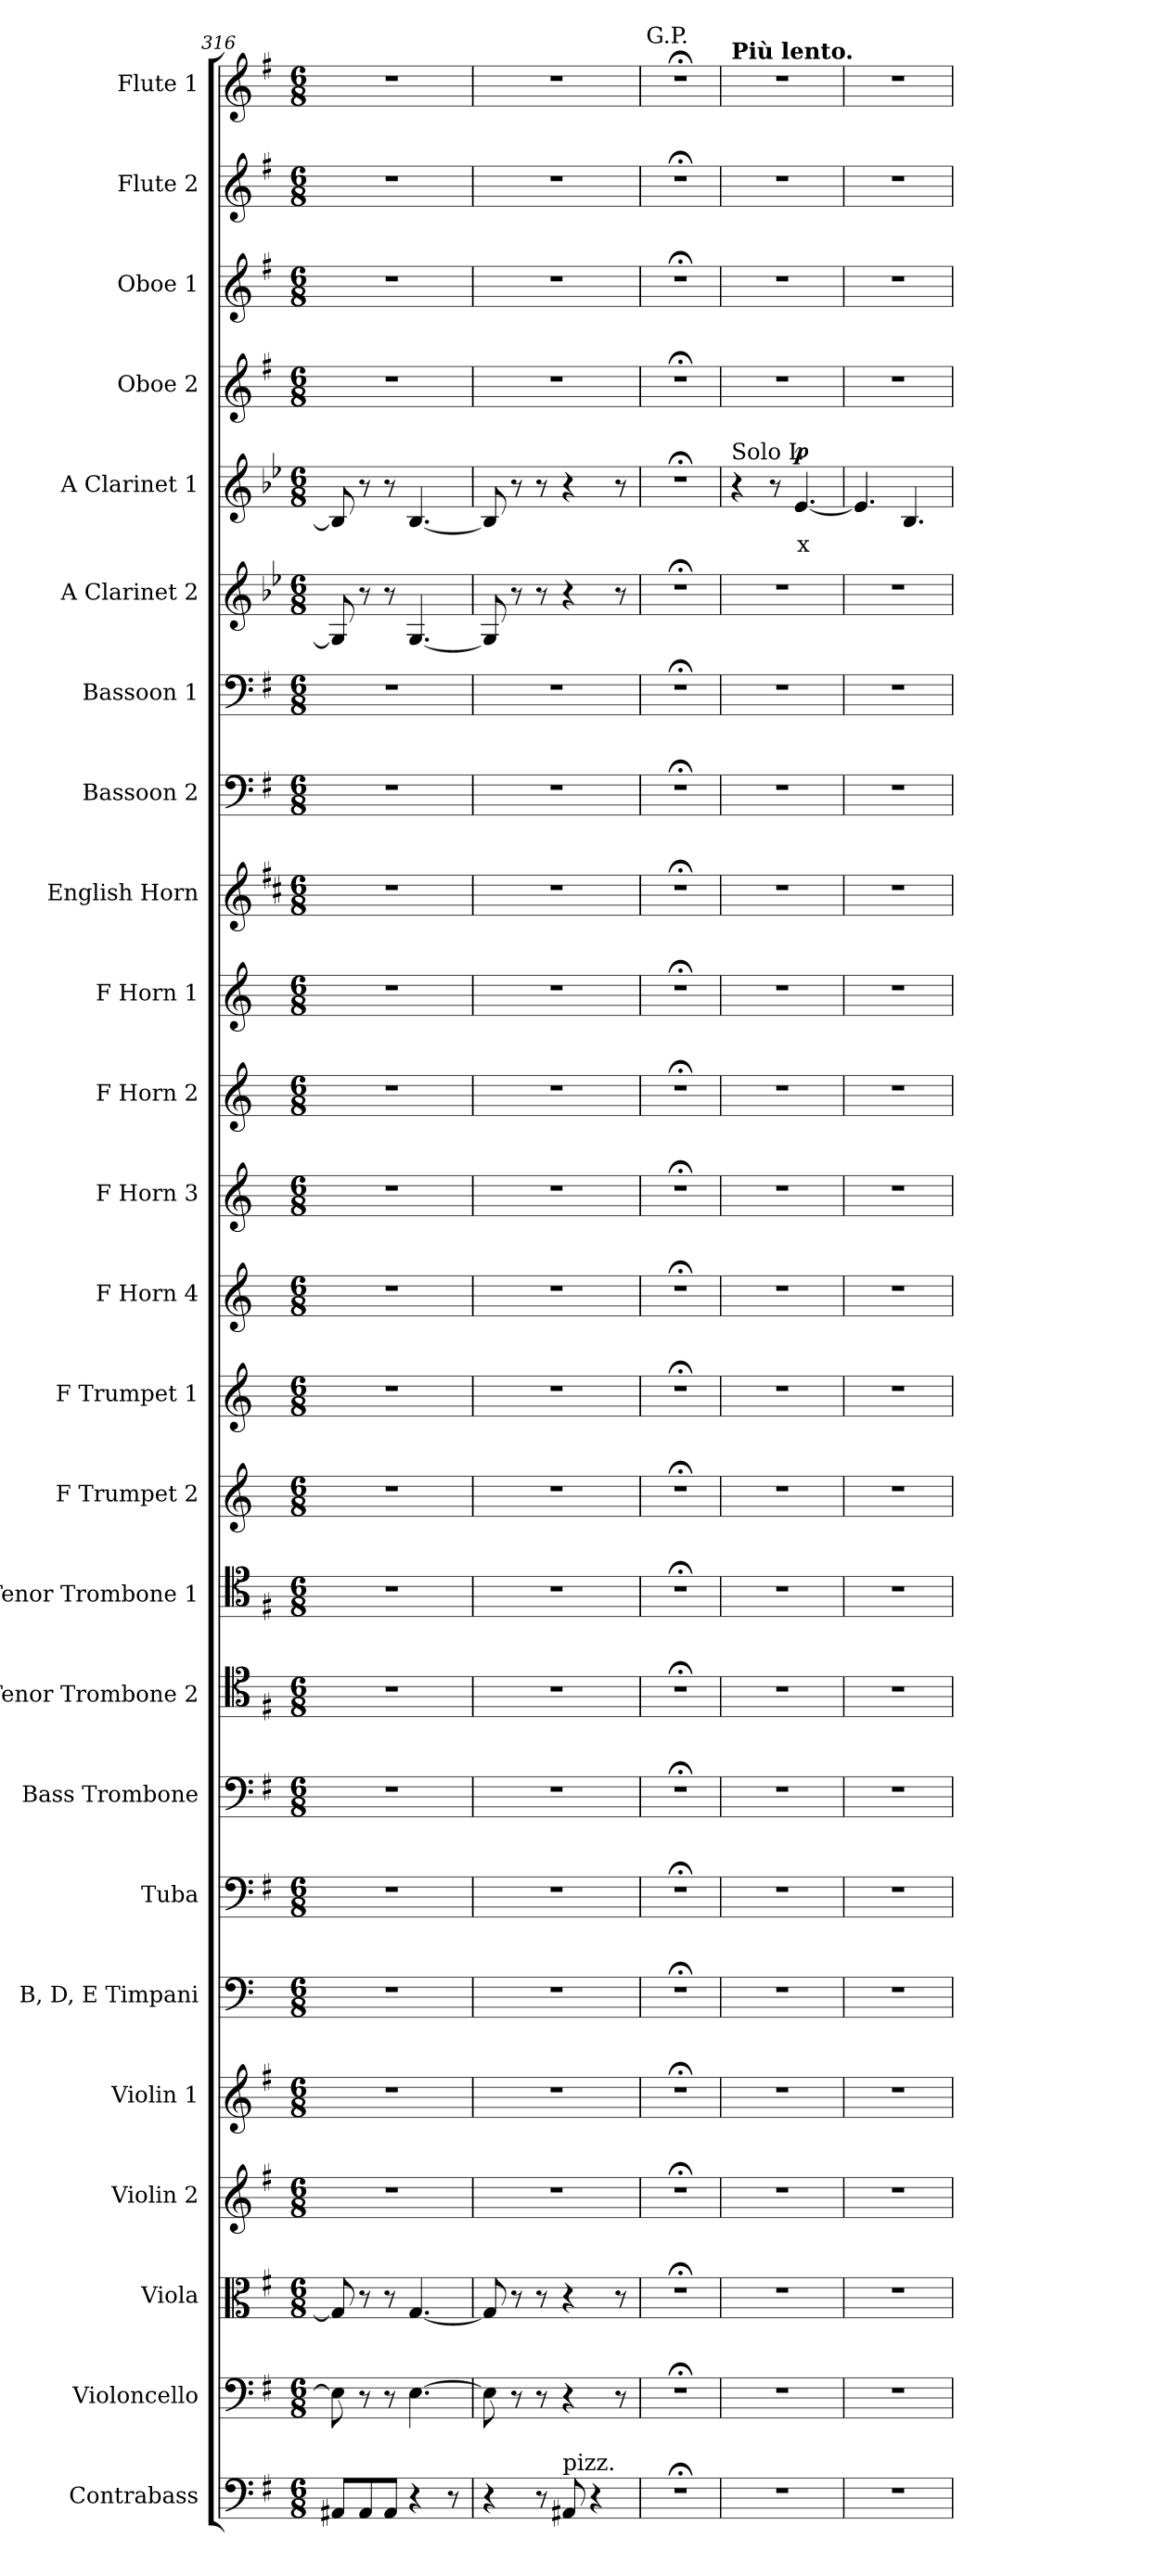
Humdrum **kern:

**kern	**kern	**kern	**kern	**kern	**kern	**kern	**kern	**kern	**kern	**kern	**kern	**kern	**kern	**kern	**kern	**kern	**kern	**kern	**kern	**kern	**text	**dynam	**kern	**kern	**kern	**kern
*part25	*part24	*part23	*part22	*part21	*part20	*part19	*part18	*part17	*part16	*part15	*part14	*part13	*part12	*part11	*part10	*part9	*part8	*part7	*part6	*part5	*part5	*part5	*part4	*part3	*part2	*part1
*staff25	*staff24	*staff23	*staff22	*staff21	*staff20	*staff19	*staff18	*staff17	*staff16	*staff15	*staff14	*staff13	*staff12	*staff11	*staff10	*staff9	*staff8	*staff7	*staff6	*staff5	*staff5	*staff5	*staff4	*staff3	*staff2	*staff1
*I"Contrabass	*I"Violoncello	*I"Viola	*I"Violin 2	*I"Violin 1	*I"B, D, E Timpani	*I"Tuba	*I"Bass Trombone	*I"Tenor Trombone 2	*I"Tenor Trombone 1	*I"F Trumpet 2	*I"F Trumpet 1	*I"F Horn 4	*I"F Horn 3	*I"F Horn 2	*I"F Horn 1	*I"English Horn	*I"Bassoon 2	*I"Bassoon 1	*I"A Clarinet 2	*I"A Clarinet 1	*	*	*I"Oboe 2	*I"Oboe 1	*I"Flute 2	*I"Flute 1
*I'Cb	*I'Vc	*I'Vla	*I'Vln 2	*I'Vln 1	*I'Timp	*I'Tba	*I'B Trb	*I'T Trb 2	*I'T Trb 1	*I'Tpt 2	*I'Tpt 1	*I'Hn 4	*I'Hn 3	*I'Hn 2	*I'Hn 1	*I'E Hn	*I'Bsn 2	*I'Bsn 1	*I'Cl 2	*I'Cl 1	*	*	*I'Ob 2	*I'Ob 1	*I'Fl 2	*I'Fl 1
!!LO:PB:g=z
*clefF4	*clefF4	*clefC3	*clefG2	*clefG2	*clefF4	*clefF4	*clefF4	*clefC4	*clefC4	*clefG2	*clefG2	*clefG2	*clefG2	*clefG2	*clefG2	*clefG2	*clefF4	*clefF4	*clefG2	*clefG2	*	*	*clefG2	*clefG2	*clefG2	*clefG2
*ITrd7c12	*	*	*	*	*	*	*	*	*	*ITrd-3c-5	*ITrd-3c-5	*ITrd4c7	*ITrd4c7	*ITrd4c7	*ITrd4c7	*ITrd4c7	*	*	*ITrd2c3	*ITrd2c3	*	*	*	*	*	*
*k[f#]	*k[f#]	*k[f#]	*k[f#]	*k[f#]	*k[]	*k[f#]	*k[f#]	*k[f#]	*k[f#]	*k[b-]	*k[b-]	*k[b-]	*k[b-]	*k[b-]	*k[b-]	*k[f#]	*k[f#]	*k[f#]	*k[f#]	*k[f#]	*	*	*k[f#]	*k[f#]	*k[f#]	*k[f#]
*M6/8	*M6/8	*M6/8	*M6/8	*M6/8	*M6/8	*M6/8	*M6/8	*M6/8	*M6/8	*M6/8	*M6/8	*M6/8	*M6/8	*M6/8	*M6/8	*M6/8	*M6/8	*M6/8	*M6/8	*M6/8	*	*	*M6/8	*M6/8	*M6/8	*M6/8
=316	=316	=316	=316	=316	=316	=316	=316	=316	=316	=316	=316	=316	=316	=316	=316	=316	=316	=316	=316	=316	=316	=316	=316	=316	=316	=316
8AAA#X/L	8E\]	8G/]	2.r	2.r	2.r	2.r	2.r	2.r	2.r	2.r	2.r	2.r	2.r	2.r	2.r	2.r	2.r	2.r	8E/]	8G/]	.	.	2.r	2.r	2.r	2.r
8AAA#/	8r	8r	.	.	.	.	.	.	.	.	.	.	.	.	.	.	.	.	8r	8r	.	.	.	.	.	.
8AAA#/J	8r	8r	.	.	.	.	.	.	.	.	.	.	.	.	.	.	.	.	8r	8r	.	.	.	.	.	.
4r	[4.E\	[4.G/	.	.	.	.	.	.	.	.	.	.	.	.	.	.	.	.	[4.E/	[4.G/	.	.	.	.	.	.
8r	.	.	.	.	.	.	.	.	.	.	.	.	.	.	.	.	.	.	.	.	.	.	.	.	.	.
=317	=317	=317	=317	=317	=317	=317	=317	=317	=317	=317	=317	=317	=317	=317	=317	=317	=317	=317	=317	=317	=317	=317	=317	=317	=317	=317
4r	8E\]	8G/]	2.r	2.r	2.r	2.r	2.r	2.r	2.r	2.r	2.r	2.r	2.r	2.r	2.r	2.r	2.r	2.r	8E/]	8G/]	.	.	2.r	2.r	2.r	2.r
.	8r	8r	.	.	.	.	.	.	.	.	.	.	.	.	.	.	.	.	8r	8r	.	.	.	.	.	.
8r	8r	8r	.	.	.	.	.	.	.	.	.	.	.	.	.	.	.	.	8r	8r	.	.	.	.	.	.
!LO:TX:a:t=pizz.	!	!	!	!	!	!	!	!	!	!	!	!	!	!	!	!	!	!	!	!	!	!	!	!	!	!
8AAA#X/	4r	4r	.	.	.	.	.	.	.	.	.	.	.	.	.	.	.	.	4r	4r	.	.	.	.	.	.
4r	.	.	.	.	.	.	.	.	.	.	.	.	.	.	.	.	.	.	.	.	.	.	.	.	.	.
.	8r	8r	.	.	.	.	.	.	.	.	.	.	.	.	.	.	.	.	8r	8r	.	.	.	.	.	.
=318	=318	=318	=318	=318	=318	=318	=318	=318	=318	=318	=318	=318	=318	=318	=318	=318	=318	=318	=318	=318	=318	=318	=318	=318	=318	=318
!	!	!	!	!	!	!	!	!	!	!	!	!	!	!	!	!	!	!	!	!	!	!	!	!	!	!LO:TX:a:t=G.P.
2.r;<	2.r;<	2.r;<	2.r;<	2.r;<	2.r;<	2.r;<	2.r;<	2.r;<	2.r;<	2.r;<	2.r;<	2.r;<	2.r;<	2.r;<	2.r;<	2.r;<	2.r;<	2.r;<	2.r;<	2.r;<	.	.	2.r;<	2.r;<	2.r;<	2.r;<
=319	=319	=319	=319	=319	=319	=319	=319	=319	=319	=319	=319	=319	=319	=319	=319	=319	=319	=319	=319	=319	=319	=319	=319	=319	=319	=319
!	!	!	!	!	!	!	!	!	!	!	!	!	!	!	!	!	!	!	!	!	!	!	!	!	!	!LO:TX:a:B:t=Più lento.
!	!	!	!	!	!	!	!	!	!	!	!	!	!	!	!	!	!	!	!	!LO:TX:a:t=Solo I.	!	!	!	!	!	!
2.r	2.r	2.r	2.r	2.r	2.r	2.r	2.r	2.r	2.r	2.r	2.r	2.r	2.r	2.r	2.r	2.r	2.r	2.r	2.r	4r	.	.	2.r	2.r	2.r	2.r
.	.	.	.	.	.	.	.	.	.	.	.	.	.	.	.	.	.	.	.	8r	.	.	.	.	.	.
!	!	!	!	!	!	!	!	!	!	!	!	!	!	!	!	!	!	!	!	!	!LO:LY:b:color=#FF0000	!LO:DY:b	!	!	!	!
.	.	.	.	.	.	.	.	.	.	.	.	.	.	.	.	.	.	.	.	[4.c/	x	p	.	.	.	.
=320	=320	=320	=320	=320	=320	=320	=320	=320	=320	=320	=320	=320	=320	=320	=320	=320	=320	=320	=320	=320	=320	=320	=320	=320	=320	=320
2.r	2.r	2.r	2.r	2.r	2.r	2.r	2.r	2.r	2.r	2.r	2.r	2.r	2.r	2.r	2.r	2.r	2.r	2.r	2.r	4.c/]	.	.	2.r	2.r	2.r	2.r
.	.	.	.	.	.	.	.	.	.	.	.	.	.	.	.	.	.	.	.	4.G/	.	.	.	.	.	.
=	=	=	=	=	=	=	=	=	=	=	=	=	=	=	=	=	=	=	=	=	=	=	=	=	=	=
*-	*-	*-	*-	*-	*-	*-	*-	*-	*-	*-	*-	*-	*-	*-	*-	*-	*-	*-	*-	*-	*-	*-	*-	*-	*-	*-
